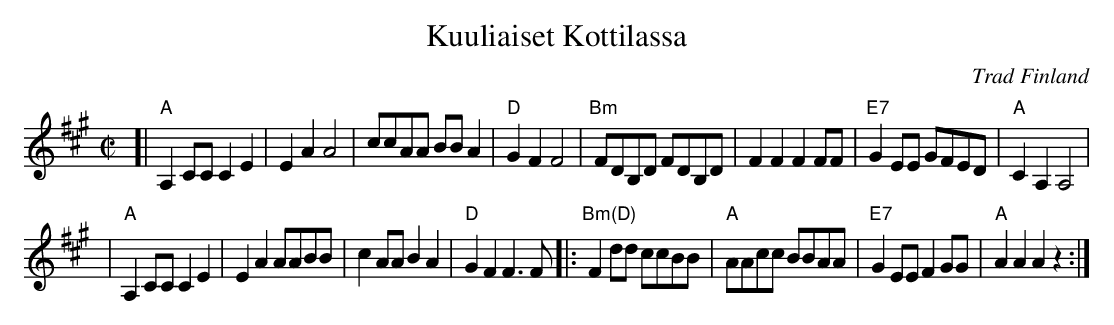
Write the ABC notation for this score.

X:1
T: Kuuliaiset Kottilassa
O: Trad Finland
M: C|
L: 1/8
K: A
[| "A"A,2CC C2E2 | E2A2 A4 | ccAA BBA2 | "D"G2F2 F4 \
| "Bm"FDB,D FDB,D | F2F2 F2FF | "E7"G2EE GFED | "A"C2A,2 A,4 |
| "A"A,2CC C2E2 | E2A2 AABB | c2AA B2A2 | "D"G2F2 F3F \
|: "Bm(D)"F2dd ccBB | "A"AAcc BBAA | "E7"G2EE F2GG | "A"A2A2 A2z2 :|
